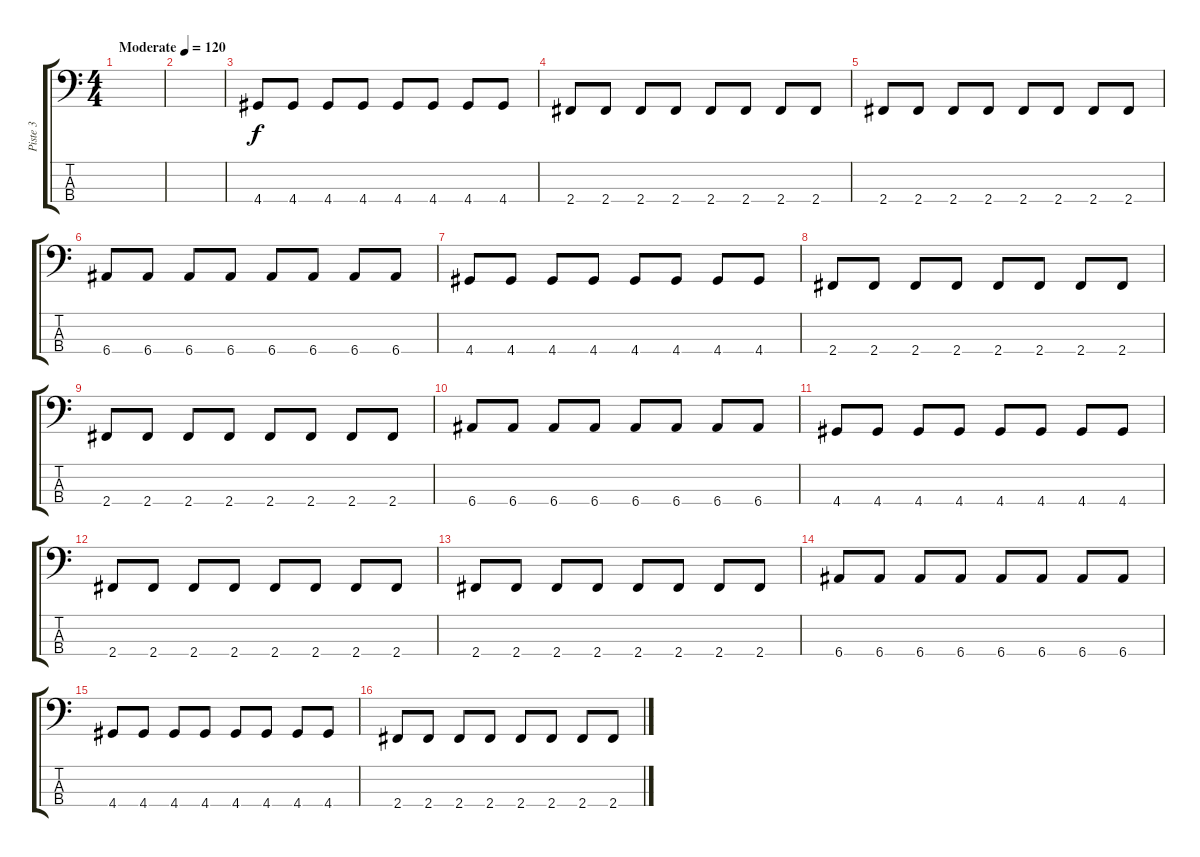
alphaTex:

\track ("Piste 3" "Piste 3") {instrument electricbasspick}
\staff {score tabs}
\tuning (G2 D2 A1 E1) {hide}
\ts (4 4)
\tempo (120 "Moderate")
\clef f4
\ks c
|
|
4.4.8 4.4.8 4.4.8 4.4.8 4.4.8 4.4.8 4.4.8 4.4.8 |
2.4.8 2.4.8 2.4.8 2.4.8 2.4.8 2.4.8 2.4.8 2.4.8 |
2.4.8 2.4.8 2.4.8 2.4.8 2.4.8 2.4.8 2.4.8 2.4.8 |
6.4.8 6.4.8 6.4.8 6.4.8 6.4.8 6.4.8 6.4.8 6.4.8 |
4.4.8 4.4.8 4.4.8 4.4.8 4.4.8 4.4.8 4.4.8 4.4.8 |
2.4.8 2.4.8 2.4.8 2.4.8 2.4.8 2.4.8 2.4.8 2.4.8 |
2.4.8 2.4.8 2.4.8 2.4.8 2.4.8 2.4.8 2.4.8 2.4.8 |
6.4.8 6.4.8 6.4.8 6.4.8 6.4.8 6.4.8 6.4.8 6.4.8 |
4.4.8 4.4.8 4.4.8 4.4.8 4.4.8 4.4.8 4.4.8 4.4.8 |
2.4.8 2.4.8 2.4.8 2.4.8 2.4.8 2.4.8 2.4.8 2.4.8 |
2.4.8 2.4.8 2.4.8 2.4.8 2.4.8 2.4.8 2.4.8 2.4.8 |
6.4.8 6.4.8 6.4.8 6.4.8 6.4.8 6.4.8 6.4.8 6.4.8 |
4.4.8 4.4.8 4.4.8 4.4.8 4.4.8 4.4.8 4.4.8 4.4.8 |
2.4.8 2.4.8 2.4.8 2.4.8 2.4.8 2.4.8 2.4.8 2.4.8
